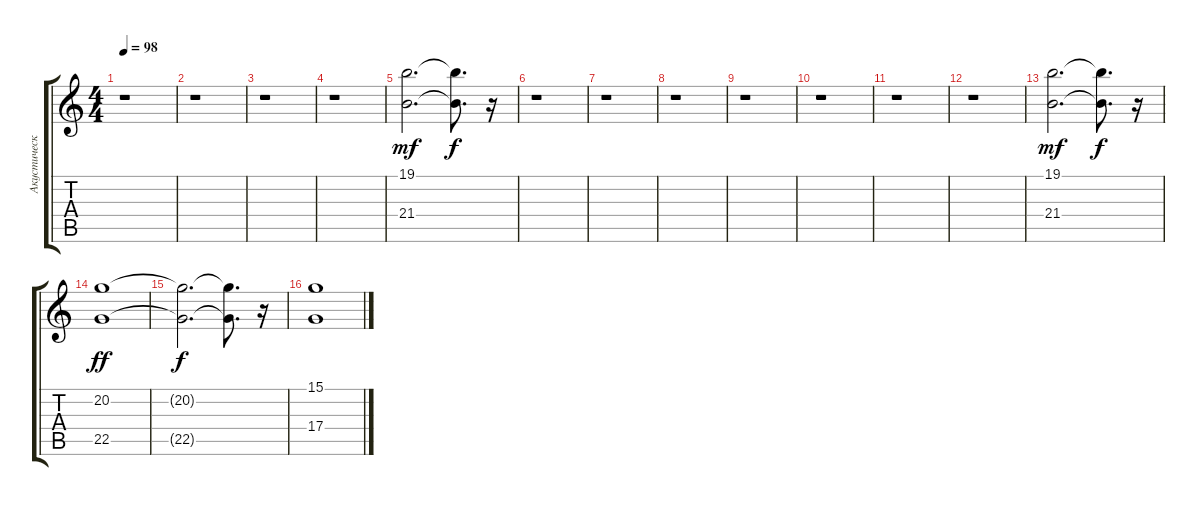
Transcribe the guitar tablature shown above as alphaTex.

\track ("Акустический Гранд Роял" "Акустическ") {instrument acousticgrandpiano}
\staff {score tabs}
\tuning (E4 B3 G3 D3 A2 E2) {hide}
\ts (4 4)
\tempo 98
\clef g2
\ks c
r.1{dy f} |
r.1 |
r.1 |
r.1 |
(19.1 21.4).2{d dy mf} (19.1{t} 21.4{t}).8{d dy f} r.16 |
r.1 |
r.1 |
r.1 |
r.1 |
r.1 |
r.1 |
r.1 |
(19.1 21.4).2{d dy mf} (19.1{t} 21.4{t}).8{d dy f} r.16 |
(20.2 22.5).1{dy ff} |
(20.2{t} 22.5{t}).2{d dy f} (20.2{t} 22.5{t}).8{d} r.16 |
(15.1 17.4).1
